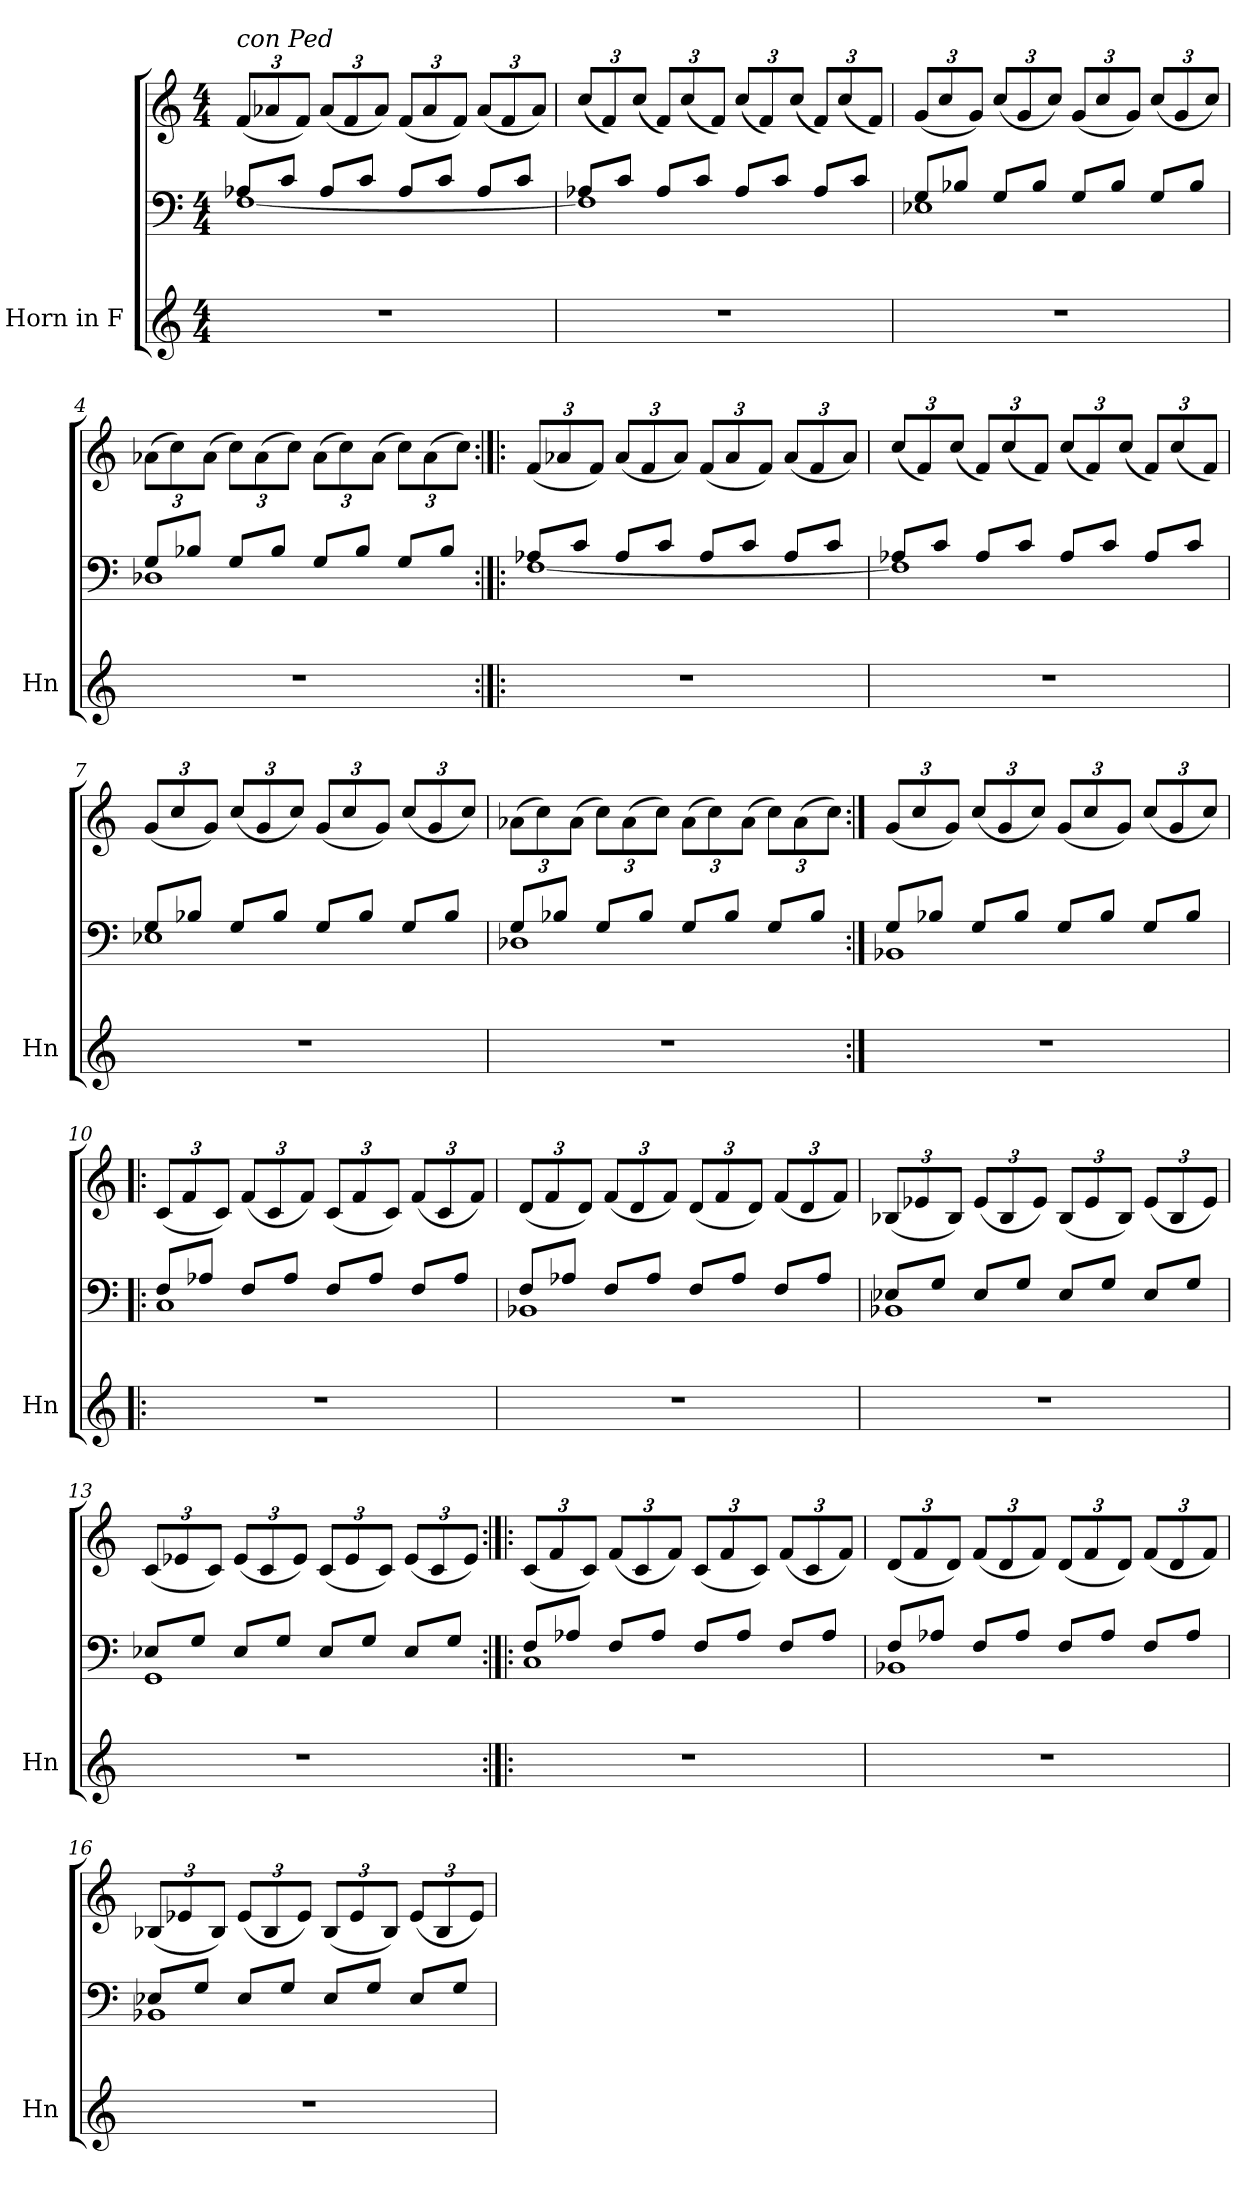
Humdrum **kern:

**kern	**kern	**kern
*part2	*part1	*part1
*staff3	*staff2	*staff1
*I"Horn in F	*	*
*I'Hn	*	*
*clefG2	*clefF4	*clefG2
*ITrd4c7	*	*
*k[b-]	*k[]	*k[]
*M4/4	*M4/4	*M4/4
*MM96	*MM96	*MM96
=1	=1	=1
*	*^	*
*	*	*	*Xbrackettup
!	!	!	!LO:TX:a:i:t=con Ped
1r	8A-X/L	[1F	(12f/L
.	.	.	12a-X/
.	8c/J	.	.
.	.	.	12f/J)
.	8A-/L	.	(12a-/L
.	.	.	12f/
.	8c/J	.	.
.	.	.	12a-/J)
.	8A-/L	.	(12f/L
.	.	.	12a-/
.	8c/J	.	.
.	.	.	12f/J)
.	8A-/L	.	(12a-/L
.	.	.	12f/
.	8c/J	.	.
.	.	.	12a-/J)
=2	=2	=2	=2
1r	8A-X/L	1F]	(12cc/L
.	.	.	12f/)
.	8c/J	.	.
.	.	.	(12cc/J
.	8A-/L	.	12f/L)
.	.	.	(12cc/
.	8c/J	.	.
.	.	.	12f/J)
.	8A-/L	.	(12cc/L
.	.	.	12f/)
.	8c/J	.	.
.	.	.	(12cc/J
.	8A-/L	.	12f/L)
.	.	.	(12cc/
.	8c/J	.	.
.	.	.	12f/J)
=3	=3	=3	=3
1r	8G/L	1E-X	(12g/L
.	.	.	12cc/
.	8B-X/J	.	.
.	.	.	12g/J)
.	8G/L	.	(12cc/L
.	.	.	12g/
.	8B-/J	.	.
.	.	.	12cc/J)
.	8G/L	.	(12g/L
.	.	.	12cc/
.	8B-/J	.	.
.	.	.	12g/J)
.	8G/L	.	(12cc/L
.	.	.	12g/
.	8B-/J	.	.
.	.	.	12cc/J)
!!LO:LB:g=z
=4	=4	=4	=4
1r	8G/L	1D-X	(12a-X\L
.	.	.	12cc\)
.	8B-X/J	.	.
.	.	.	(12a-\J
.	8G/L	.	12cc\L)
.	.	.	(12a-\
.	8B-/J	.	.
.	.	.	12cc\J)
.	8G/L	.	(12a-\L
.	.	.	12cc\)
.	8B-/J	.	.
.	.	.	(12a-\J
.	8G/L	.	12cc\L)
.	.	.	(12a-\
.	8B-/J	.	.
.	.	.	12cc\J)
=5:|!|:	=5:|!|:	=5:|!|:	=5:|!|:
1r	8A-X/L	[1F	(12f/L
.	.	.	12a-X/
.	8c/J	.	.
.	.	.	12f/J)
.	8A-/L	.	(12a-/L
.	.	.	12f/
.	8c/J	.	.
.	.	.	12a-/J)
.	8A-/L	.	(12f/L
.	.	.	12a-/
.	8c/J	.	.
.	.	.	12f/J)
.	8A-/L	.	(12a-/L
.	.	.	12f/
.	8c/J	.	.
.	.	.	12a-/J)
=6	=6	=6	=6
1r	8A-X/L	1F]	(12cc/L
.	.	.	12f/)
.	8c/J	.	.
.	.	.	(12cc/J
.	8A-/L	.	12f/L)
.	.	.	(12cc/
.	8c/J	.	.
.	.	.	12f/J)
.	8A-/L	.	(12cc/L
.	.	.	12f/)
.	8c/J	.	.
.	.	.	(12cc/J
.	8A-/L	.	12f/L)
.	.	.	(12cc/
.	8c/J	.	.
.	.	.	12f/J)
!!LO:LB:g=z
=7	=7	=7	=7
1r	8G/L	1E-X	(12g/L
.	.	.	12cc/
.	8B-X/J	.	.
.	.	.	12g/J)
.	8G/L	.	(12cc/L
.	.	.	12g/
.	8B-/J	.	.
.	.	.	12cc/J)
.	8G/L	.	(12g/L
.	.	.	12cc/
.	8B-/J	.	.
.	.	.	12g/J)
.	8G/L	.	(12cc/L
.	.	.	12g/
.	8B-/J	.	.
.	.	.	12cc/J)
=8	=8	=8	=8
1r	8G/L	1D-X	(12a-X\L
.	.	.	12cc\)
.	8B-X/J	.	.
.	.	.	(12a-\J
.	8G/L	.	12cc\L)
.	.	.	(12a-\
.	8B-/J	.	.
.	.	.	12cc\J)
.	8G/L	.	(12a-\L
.	.	.	12cc\)
.	8B-/J	.	.
.	.	.	(12a-\J
.	8G/L	.	12cc\L)
.	.	.	(12a-\
.	8B-/J	.	.
.	.	.	12cc\J)
=9:|!	=9:|!	=9:|!	=9:|!
1r	8G/L	1BB-X	(12g/L
.	.	.	12cc/
.	8B-X/J	.	.
.	.	.	12g/J)
.	8G/L	.	(12cc/L
.	.	.	12g/
.	8B-/J	.	.
.	.	.	12cc/J)
.	8G/L	.	(12g/L
.	.	.	12cc/
.	8B-/J	.	.
.	.	.	12g/J)
.	8G/L	.	(12cc/L
.	.	.	12g/
.	8B-/J	.	.
.	.	.	12cc/J)
!!LO:LB:g=z
=10!|:	=10!|:	=10!|:	=10!|:
1r	8F/L	1C	(12c/L
.	.	.	12f/
.	8A-X/J	.	.
.	.	.	12c/J)
.	8F/L	.	(12f/L
.	.	.	12c/
.	8A-/J	.	.
.	.	.	12f/J)
.	8F/L	.	(12c/L
.	.	.	12f/
.	8A-/J	.	.
.	.	.	12c/J)
.	8F/L	.	(12f/L
.	.	.	12c/
.	8A-/J	.	.
.	.	.	12f/J)
=11	=11	=11	=11
1r	8F/L	1BB-X	(12d/L
.	.	.	12f/
.	8A-X/J	.	.
.	.	.	12d/J)
.	8F/L	.	(12f/L
.	.	.	12d/
.	8A-/J	.	.
.	.	.	12f/J)
.	8F/L	.	(12d/L
.	.	.	12f/
.	8A-/J	.	.
.	.	.	12d/J)
.	8F/L	.	(12f/L
.	.	.	12d/
.	8A-/J	.	.
.	.	.	12f/J)
=12	=12	=12	=12
1r	8E-X/L	1BB-X	(12B-X/L
.	.	.	12e-X/
.	8G/J	.	.
.	.	.	12B-/J)
.	8E-/L	.	(12e-/L
.	.	.	12B-/
.	8G/J	.	.
.	.	.	12e-/J)
.	8E-/L	.	(12B-/L
.	.	.	12e-/
.	8G/J	.	.
.	.	.	12B-/J)
.	8E-/L	.	(12e-/L
.	.	.	12B-/
.	8G/J	.	.
.	.	.	12e-/J)
!!LO:LB:g=z
=13	=13	=13	=13
1r	8E-X/L	1GG	(12c/L
.	.	.	12e-X/
.	8G/J	.	.
.	.	.	12c/J)
.	8E-/L	.	(12e-/L
.	.	.	12c/
.	8G/J	.	.
.	.	.	12e-/J)
.	8E-/L	.	(12c/L
.	.	.	12e-/
.	8G/J	.	.
.	.	.	12c/J)
.	8E-/L	.	(12e-/L
.	.	.	12c/
.	8G/J	.	.
.	.	.	12e-/J)
=14:|!|:	=14:|!|:	=14:|!|:	=14:|!|:
1r	8F/L	1C	(12c/L
.	.	.	12f/
.	8A-X/J	.	.
.	.	.	12c/J)
.	8F/L	.	(12f/L
.	.	.	12c/
.	8A-/J	.	.
.	.	.	12f/J)
.	8F/L	.	(12c/L
.	.	.	12f/
.	8A-/J	.	.
.	.	.	12c/J)
.	8F/L	.	(12f/L
.	.	.	12c/
.	8A-/J	.	.
.	.	.	12f/J)
=15	=15	=15	=15
1r	8F/L	1BB-X	(12d/L
.	.	.	12f/
.	8A-X/J	.	.
.	.	.	12d/J)
.	8F/L	.	(12f/L
.	.	.	12d/
.	8A-/J	.	.
.	.	.	12f/J)
.	8F/L	.	(12d/L
.	.	.	12f/
.	8A-/J	.	.
.	.	.	12d/J)
.	8F/L	.	(12f/L
.	.	.	12d/
.	8A-/J	.	.
.	.	.	12f/J)
!!LO:PB:g=z
=16	=16	=16	=16
1r	8E-X/L	1BB-X	(12B-X/L
.	.	.	12e-X/
.	8G/J	.	.
.	.	.	12B-/J)
.	8E-/L	.	(12e-/L
.	.	.	12B-/
.	8G/J	.	.
.	.	.	12e-/J)
.	8E-/L	.	(12B-/L
.	.	.	12e-/
.	8G/J	.	.
.	.	.	12B-/J)
.	8E-/L	.	(12e-/L
.	.	.	12B-/
.	8G/J	.	.
.	.	.	12e-/J)
*	*v	*v	*
=	=	=
*-	*-	*-
